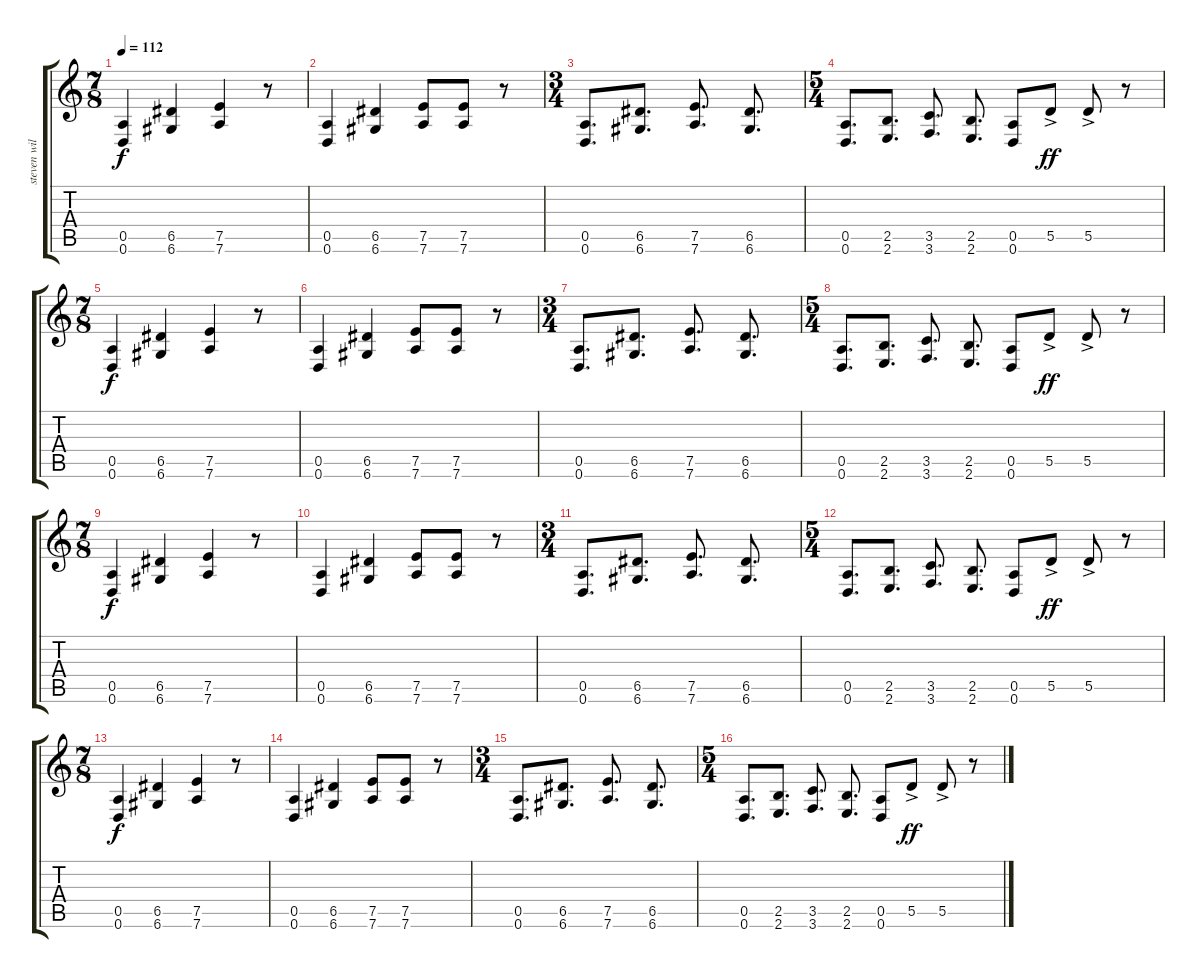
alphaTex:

\track ("steven wilson" "steven wil") {instrument overdrivenguitar}
\staff {score tabs}
\tuning (E4 B3 G3 D3 A2 D2) {hide}
\ts (7 8)
\tempo 112
\clef g2
\ks c
(0.5 0.6).4{dy f} (6.5 6.6).4 (7.5 7.6).4 r.8 |
(0.5 0.6).4 (6.5 6.6).4 (7.5 7.6).8 (7.5 7.6).8 r.8 |
\ts (3 4)
(0.5 0.6).8{d} (6.5 6.6).8{d} (7.5 7.6).8{d} (6.5 6.6).8{d} |
\ts (5 4)
(0.5 0.6).8{d} (2.5 2.6).8{d} (3.5 3.6).8{d} (2.5 2.6).8{d} (0.5 0.6).8 5.5{ac}.8{dy ff} 5.5{ac}.8 r.8 |
\ts (7 8)
(0.5 0.6).4{dy f} (6.5 6.6).4 (7.5 7.6).4 r.8 |
(0.5 0.6).4 (6.5 6.6).4 (7.5 7.6).8 (7.5 7.6).8 r.8 |
\ts (3 4)
(0.5 0.6).8{d} (6.5 6.6).8{d} (7.5 7.6).8{d} (6.5 6.6).8{d} |
\ts (5 4)
(0.5 0.6).8{d} (2.5 2.6).8{d} (3.5 3.6).8{d} (2.5 2.6).8{d} (0.5 0.6).8 5.5{ac}.8{dy ff} 5.5{ac}.8 r.8 |
\ts (7 8)
(0.5 0.6).4{dy f} (6.5 6.6).4 (7.5 7.6).4 r.8 |
(0.5 0.6).4 (6.5 6.6).4 (7.5 7.6).8 (7.5 7.6).8 r.8 |
\ts (3 4)
(0.5 0.6).8{d} (6.5 6.6).8{d} (7.5 7.6).8{d} (6.5 6.6).8{d} |
\ts (5 4)
(0.5 0.6).8{d} (2.5 2.6).8{d} (3.5 3.6).8{d} (2.5 2.6).8{d} (0.5 0.6).8 5.5{ac}.8{dy ff} 5.5{ac}.8 r.8 |
\ts (7 8)
(0.5 0.6).4{dy f} (6.5 6.6).4 (7.5 7.6).4 r.8 |
(0.5 0.6).4 (6.5 6.6).4 (7.5 7.6).8 (7.5 7.6).8 r.8 |
\ts (3 4)
(0.5 0.6).8{d} (6.5 6.6).8{d} (7.5 7.6).8{d} (6.5 6.6).8{d} |
\ts (5 4)
(0.5 0.6).8{d} (2.5 2.6).8{d} (3.5 3.6).8{d} (2.5 2.6).8{d} (0.5 0.6).8 5.5{ac}.8{dy ff} 5.5{ac}.8 r.8
